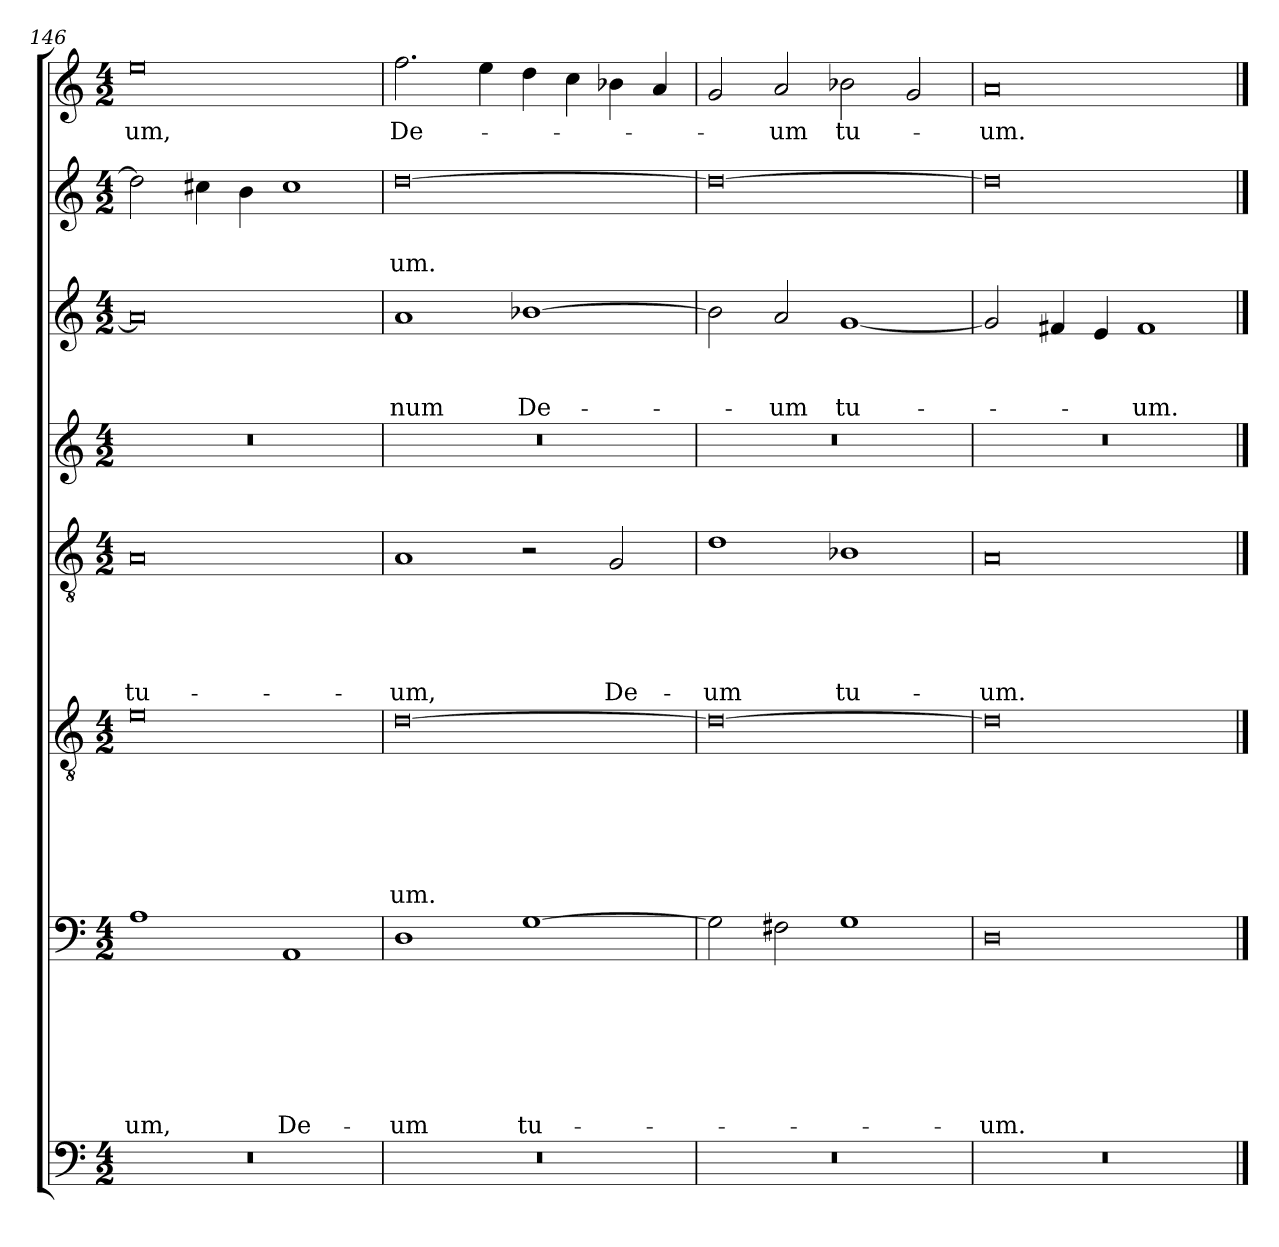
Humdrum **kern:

**kern	**kern	**text	**text	**text	**text	**text	**text	**text	**kern	**text	**text	**text	**text	**text	**text	**kern	**text	**text	**text	**text	**text	**kern	**kern	**text	**text	**text	**kern	**text	**text	**kern	**text
*part8	*part7	*part7	*part7	*part7	*part7	*part7	*part7	*part7	*part6	*part6	*part6	*part6	*part6	*part6	*part6	*part5	*part5	*part5	*part5	*part5	*part5	*part4	*part3	*part3	*part3	*part3	*part2	*part2	*part2	*part1	*part1
*staff8	*staff7	*staff7	*staff7	*staff7	*staff7	*staff7	*staff7	*staff7	*staff6	*staff6	*staff6	*staff6	*staff6	*staff6	*staff6	*staff5	*staff5	*staff5	*staff5	*staff5	*staff5	*staff4	*staff3	*staff3	*staff3	*staff3	*staff2	*staff2	*staff2	*staff1	*staff1
*clefF4	*clefF4	*	*	*	*	*	*	*	*clefGv2	*	*	*	*	*	*	*clefGv2	*	*	*	*	*	*clefG2	*clefG2	*	*	*	*clefG2	*	*	*clefG2	*
*k[]	*k[]	*	*	*	*	*	*	*	*k[]	*	*	*	*	*	*	*k[]	*	*	*	*	*	*k[]	*k[]	*	*	*	*k[]	*	*	*k[]	*
*a:	*a:	*	*	*	*	*	*	*	*a:	*	*	*	*	*	*	*a:	*	*	*	*	*	*a:	*a:	*	*	*	*a:	*	*	*a:	*
*M4/2	*M4/2	*	*	*	*	*	*	*	*M4/2	*	*	*	*	*	*	*M4/2	*	*	*	*	*	*M4/2	*M4/2	*	*	*	*M4/2	*	*	*M4/2	*
=146	=146	=146	=146	=146	=146	=146	=146	=146	=146	=146	=146	=146	=146	=146	=146	=146	=146	=146	=146	=146	=146	=146	=146	=146	=146	=146	=146	=146	=146	=146	=146
0r	1A	.	.	.	.	.	.	-um,	0e	.	.	.	.	.	.	0A	.	.	.	.	tu-	0r	0a]	.	.	.	2dd\]	.	.	0ee	-um,
.	.	.	.	.	.	.	.	.	.	.	.	.	.	.	.	.	.	.	.	.	.	.	.	.	.	.	4cc#X\	.	.	.	.
.	.	.	.	.	.	.	.	.	.	.	.	.	.	.	.	.	.	.	.	.	.	.	.	.	.	.	4b\	.	.	.	.
.	1AA	.	.	.	.	.	.	De-	.	.	.	.	.	.	.	.	.	.	.	.	.	.	.	.	.	.	1cc#	.	.	.	.
=147	=147	=147	=147	=147	=147	=147	=147	=147	=147	=147	=147	=147	=147	=147	=147	=147	=147	=147	=147	=147	=147	=147	=147	=147	=147	=147	=147	=147	=147	=147	=147
0r	1D	.	.	.	.	.	.	-um	[0d	.	.	.	.	.	-um.	1A	.	.	.	.	-um,	0r	1a	.	.	-num	[0dd	.	-um.	2.ff\	De-
.	.	.	.	.	.	.	.	.	.	.	.	.	.	.	.	.	.	.	.	.	.	.	.	.	.	.	.	.	.	4ee\	.
.	[1G	.	.	.	.	.	.	tu-	.	.	.	.	.	.	.	2r	.	.	.	.	.	.	[1b-X	.	.	De-	.	.	.	4dd\	.
.	.	.	.	.	.	.	.	.	.	.	.	.	.	.	.	.	.	.	.	.	.	.	.	.	.	.	.	.	.	4cc\	.
.	.	.	.	.	.	.	.	.	.	.	.	.	.	.	.	2G/	.	.	.	.	De-	.	.	.	.	.	.	.	.	4b-X\	.
.	.	.	.	.	.	.	.	.	.	.	.	.	.	.	.	.	.	.	.	.	.	.	.	.	.	.	.	.	.	4a/	.
=148	=148	=148	=148	=148	=148	=148	=148	=148	=148	=148	=148	=148	=148	=148	=148	=148	=148	=148	=148	=148	=148	=148	=148	=148	=148	=148	=148	=148	=148	=148	=148
0r	2G\]	.	.	.	.	.	.	.	0d_	.	.	.	.	.	.	1d	.	.	.	.	-um	0r	2b-\]	.	.	.	0dd_	.	.	2g/	.
.	2F#X\	.	.	.	.	.	.	.	.	.	.	.	.	.	.	.	.	.	.	.	.	.	2a/	.	.	-um	.	.	.	2a/	-um
.	1G	.	.	.	.	.	.	.	.	.	.	.	.	.	.	1B-X	.	.	.	.	tu-	.	[1g	.	.	tu-	.	.	.	2b-X\	tu-
.	.	.	.	.	.	.	.	.	.	.	.	.	.	.	.	.	.	.	.	.	.	.	.	.	.	.	.	.	.	2g/	.
=149	=149	=149	=149	=149	=149	=149	=149	=149	=149	=149	=149	=149	=149	=149	=149	=149	=149	=149	=149	=149	=149	=149	=149	=149	=149	=149	=149	=149	=149	=149	=149
0r	0D	.	.	.	.	.	.	-um.	0d]	.	.	.	.	.	.	0A	.	.	.	.	-um.	0r	2g/]	.	.	.	0dd]	.	.	0a	-um.
.	.	.	.	.	.	.	.	.	.	.	.	.	.	.	.	.	.	.	.	.	.	.	4f#X/	.	.	.	.	.	.	.	.
.	.	.	.	.	.	.	.	.	.	.	.	.	.	.	.	.	.	.	.	.	.	.	4e/	.	.	.	.	.	.	.	.
.	.	.	.	.	.	.	.	.	.	.	.	.	.	.	.	.	.	.	.	.	.	.	1f#	.	.	-um.	.	.	.	.	.
==	==	==	==	==	==	==	==	==	==	==	==	==	==	==	==	==	==	==	==	==	==	==	==	==	==	==	==	==	==	==	==
*-	*-	*-	*-	*-	*-	*-	*-	*-	*-	*-	*-	*-	*-	*-	*-	*-	*-	*-	*-	*-	*-	*-	*-	*-	*-	*-	*-	*-	*-	*-	*-
